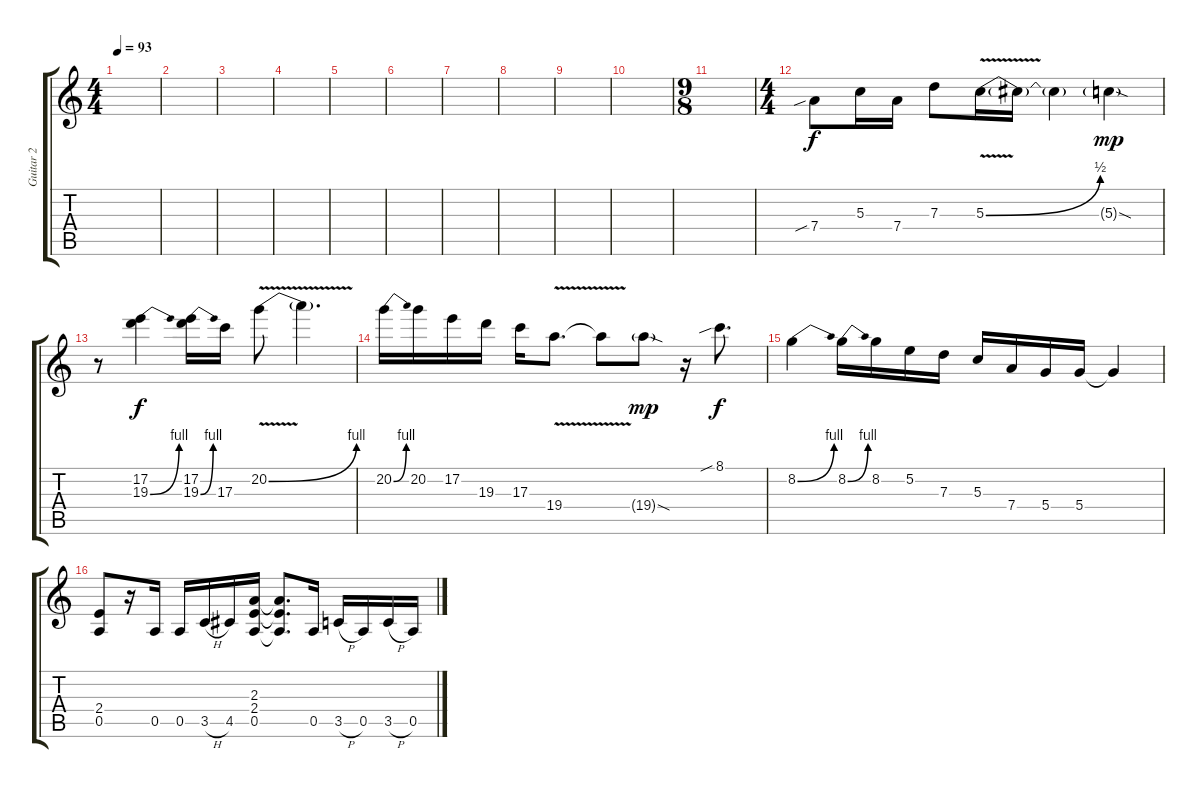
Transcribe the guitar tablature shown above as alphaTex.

\track ("Guitar 2" "Guitar 2") {instrument distortionguitar}
\staff {score tabs}
\tuning (E4 B3 G3 D3 A2 E2) {hide}
\ts (4 4)
\tempo 93
\clef g2
\ks c
|
|
|
|
|
|
|
|
|
|
\ts (9 8)
|
\ts (4 4)
7.4{sib}.8 5.3.16 7.4.16 7.3.8 5.3{be (bend 0 0 60 2) v}.16 5.3{t}.16 5.3{t}.4 5.3{sod g}.4{dy mp} |
r.8 (17.2 19.3{be (bend 0 0 60 4)}).4{dy f} (17.2 19.3{be (bend 0 0 60 4)}).16 17.3.16 20.2{be (bend 0 0 60 4) v}.8 20.2{t}.4{d} |
20.2{be (bend 0 0 60 4)}.16 20.2.16 17.2.16 19.3.16 17.3.16 19.4{v}.8{d} 19.4{t}.8 19.4{sod g}.8{dy mp} r.16 8.1{sib}.8{d dy f} |
8.2{be (bend 0 0 60 4)}.4 8.2{be (bend 0 0 60 4)}.16 8.2.16 5.2.16 7.3.16 5.3.16 7.4.16 5.4.16 5.4.16 5.4{t}.4 |
(2.4 0.5).8{volume 16} r.16 0.5.16 0.5.16 3.5{h}.16 4.5.16 (2.3 2.4 0.5).16 (2.3{t} 2.4{t} 0.5{t}).8{d} 0.5.16 3.5{h}.16 0.5.16 3.5{h}.16 0.5.16
